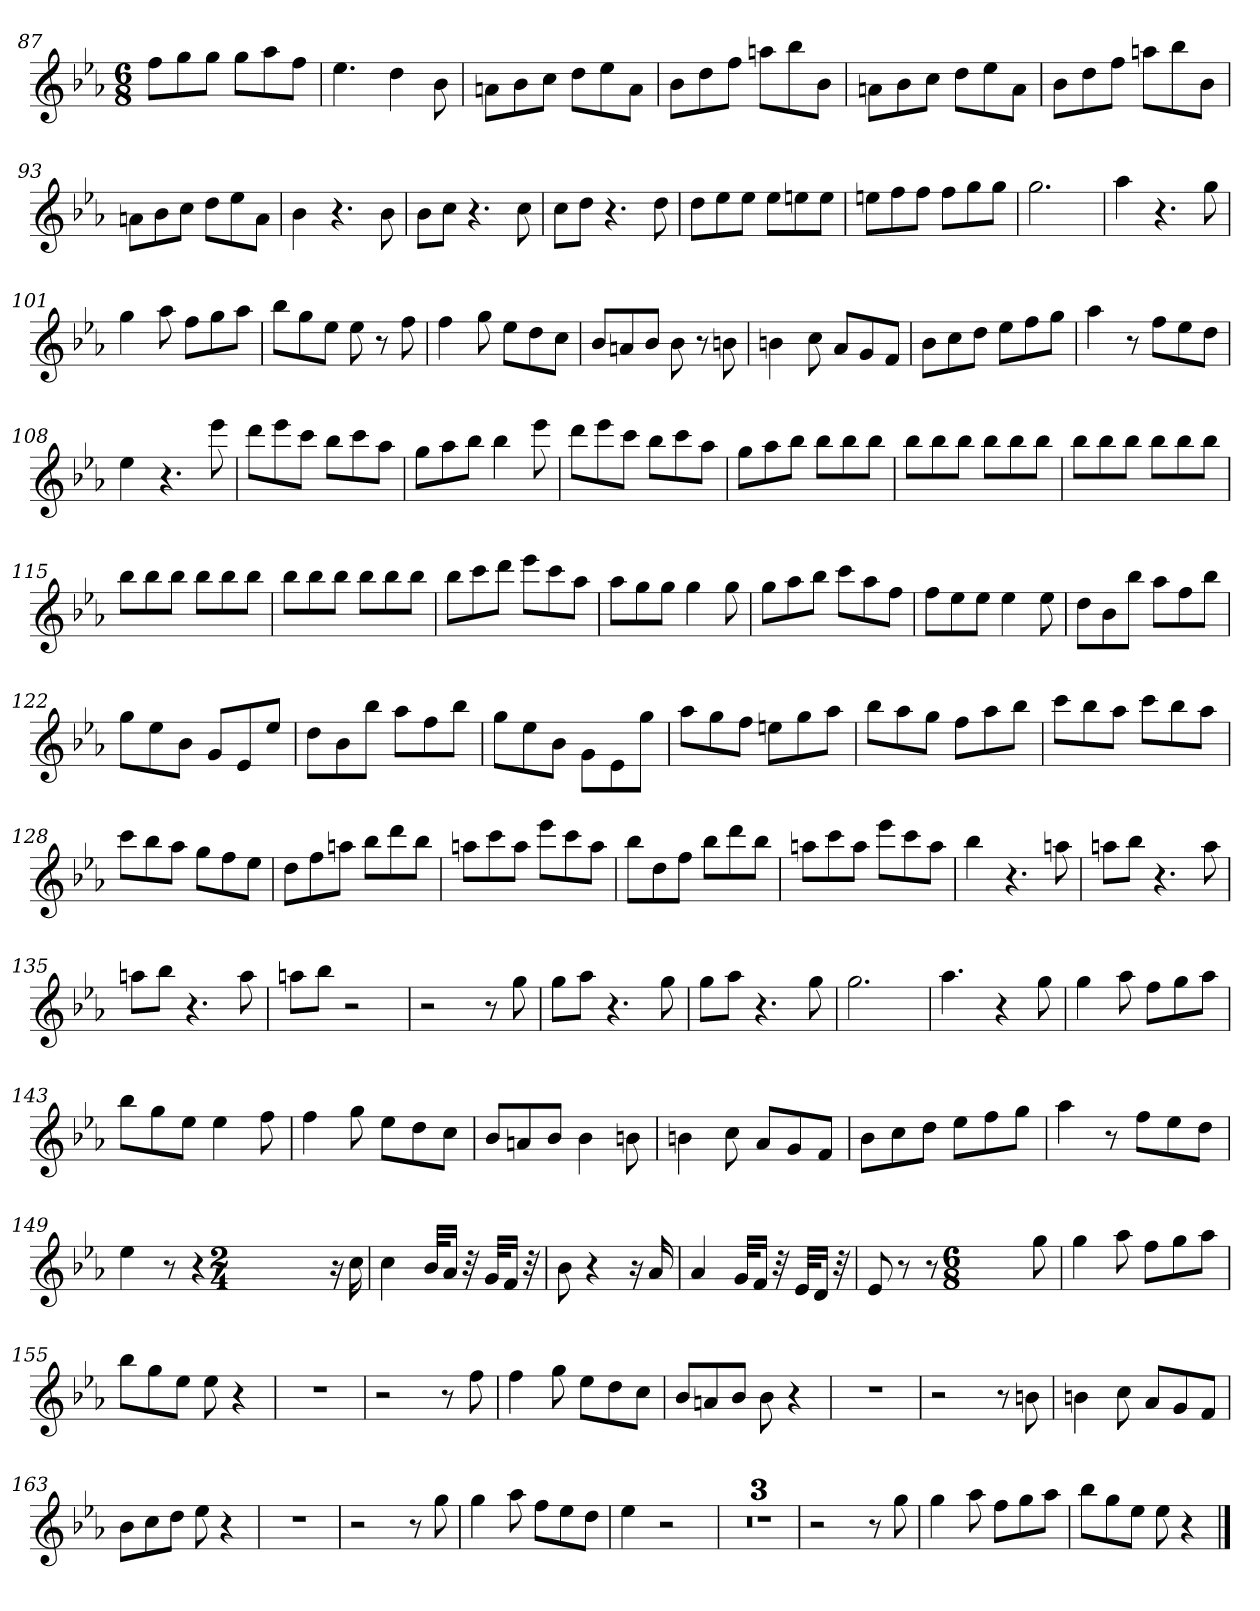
**kern
*part1
*staff1
*k[b-e-a-]
*E-:
*M6/8
=87
8ffL
8gg
8ggJ
8ggL
8aa-
8ffJ
=88
4.ee-
4dd
8b-
=89
8anL
8b-
8ccJ
8ddL
8ee-
8aJ
=90
8b-L
8dd
8ffJ
8aanL
8bb-
8b-J
=91
8anL
8b-
8ccJ
8ddL
8ee-
8aJ
=92
8b-L
8dd
8ffJ
8aanL
8bb-
8b-J
=93
8anL
8b-
8ccJ
8ddL
8ee-
8aJ
=94
4b-
4.r
8b-
=95
8b-L
8ccJ
4.r
8cc
=96
8ccL
8ddJ
4.r
8dd
=97
8ddL
8ee-
8ee-J
8ee-L
8een
8eeJ
=98
8eenL
8ff
8ffJ
8ffL
8gg
8ggJ
=99
2.gg
=100
4aa-
4.r
8gg
=101
4gg
8aa-
8ffL
8gg
8aa-J
=102
8bb-L
8gg
8ee-J
8ee-
8r
8ff
=103
4ff
8gg
8ee-L
8dd
8ccJ
=104
8b-L
8an
8b-J
8b-
8r
8bn
=105
4bn
8cc
8a-L
8g
8fJ
=106
8b-L
8cc
8ddJ
8ee-L
8ff
8ggJ
=107
4aa-
8r
8ffL
8ee-
8ddJ
=108
4ee-
4.r
8eee-
=109
8dddL
8eee-
8cccJ
8bb-L
8ccc
8aa-J
=110
8ggL
8aa-
8bb-J
4bb-
8eee-
=111
8dddL
8eee-
8cccJ
8bb-L
8ccc
8aa-J
=112
8ggL
8aa-
8bb-J
8bb-L
8bb-
8bb-J
=113
8bb-L
8bb-
8bb-J
8bb-L
8bb-
8bb-J
=114
8bb-L
8bb-
8bb-J
8bb-L
8bb-
8bb-J
=115
8bb-L
8bb-
8bb-J
8bb-L
8bb-
8bb-J
=116
8bb-L
8bb-
8bb-J
8bb-L
8bb-
8bb-J
=117
8bb-L
8ccc
8dddJ
8eee-L
8ccc
8aa-J
=118
8aa-L
8gg
8ggJ
4gg
8gg
=119
8ggL
8aa-
8bb-J
8cccL
8aa-
8ffJ
=120
8ffL
8ee-
8ee-J
4ee-
8ee-
=121
8ddL
8b-
8bb-J
8aa-L
8ff
8bb-J
=122
8ggL
8ee-
8b-J
8gL
8e-
8ee-J
=123
8ddL
8b-
8bb-J
8aa-L
8ff
8bb-J
=124
8ggL
8ee-
8b-J
8gL
8e-
8ggJ
=125
8aa-L
8gg
8ffJ
8eenL
8gg
8aa-J
=126
8bb-L
8aa-
8ggJ
8ffL
8aa-
8bb-J
=127
8cccL
8bb-
8aa-J
8cccL
8bb-
8aa-J
=128
8cccL
8bb-
8aa-J
8ggL
8ff
8ee-J
=129
8ddL
8ff
8aanJ
8bb-L
8ddd
8bb-J
=130
8aanL
8ccc
8aaJ
8eee-L
8ccc
8aaJ
=131
8bb-L
8dd
8ffJ
8bb-L
8ddd
8bb-J
=132
8aanL
8ccc
8aaJ
8eee-L
8ccc
8aaJ
=133
4bb-
4.r
8aan
=134
8aanL
8bb-J
4.r
8aa
=135
8aanL
8bb-J
4.r
8aa
=136
8aanL
8bb-J
2r
=137
2r
8r
8gg
=138
8ggL
8aa-J
4.r
8gg
=139
8ggL
8aa-J
4.r
8gg
=140
2.gg
=141
4.aa-
4r
8gg
=142
4gg
8aa-
8ffL
8gg
8aa-J
=143
8bb-L
8gg
8ee-J
4ee-
8ff
=144
4ff
8gg
8ee-L
8dd
8ccJ
=145
8b-L
8an
8b-J
4b-
8bn
=146
4bn
8cc
8a-L
8g
8fJ
=147
8b-L
8cc
8ddJ
8ee-L
8ff
8ggJ
=148
4aa-
8r
8ffL
8ee-
8ddJ
=149
4ee-
8r
4r
*M2/4
16r
16cc
=150
4cc
32b-KLL
16a-JJ
32r
32gKLL
16fJJ
32r
=151
8b-
4r
16r
16a-
=152
4a-
32gKLL
16fJJ
32r
32e-KLL
16dJJ
32r
=153
8e-
8r
8r
*M6/8
8gg
=154
4gg
8aa-
8ffL
8gg
8aa-J
=155
8bb-L
8gg
8ee-J
8ee-
4r
=156
2.r
=157
2r
8r
8ff
=158
4ff
8gg
8ee-L
8dd
8ccJ
=159
8b-L
8an
8b-J
8b-
4r
=160
2.r
=161
2r
8r
8bn
=162
4bn
8cc
8a-L
8g
8fJ
=163
8b-L
8cc
8ddJ
8ee-
4r
=164
2.r
=165
2r
8r
8gg
=166
4gg
8aa-
8ffL
8ee-
8ddJ
=167
4ee-
2r
=168
2.r
=169
2.r
=170
2.r
=171
2r
8r
8gg
=172
4gg
8aa-
8ffL
8gg
8aa-J
=173
8bb-L
8gg
8ee-J
8ee-
4r
==
*-
